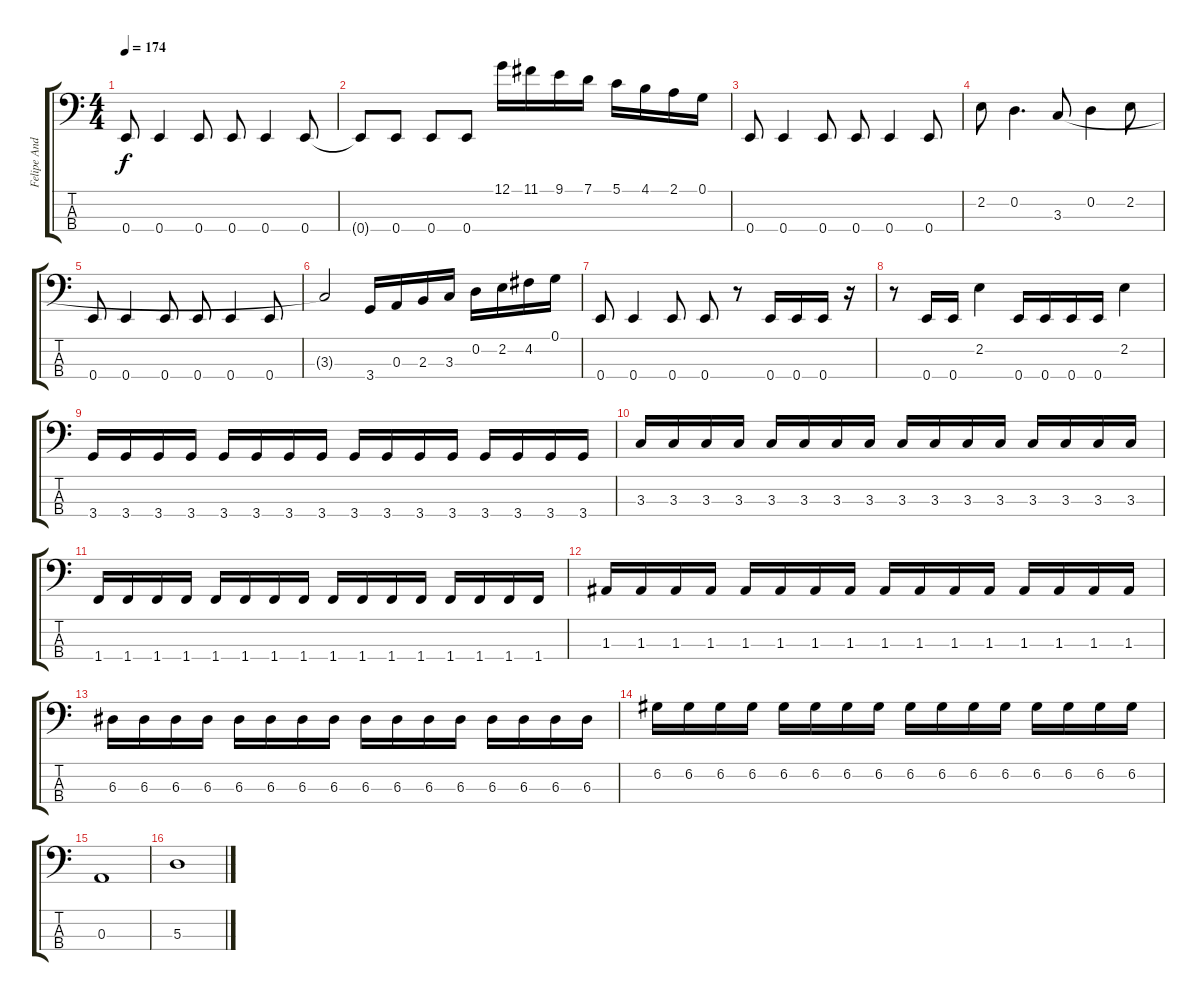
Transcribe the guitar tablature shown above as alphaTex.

\track ("Felipe Andreolli" "Felipe And") {instrument electricbassfinger}
\staff {score tabs}
\tuning (G2 D2 A1 E1) {hide}
\ts (4 4)
\tempo 174
\clef f4
\ks c
0.4.8{dy f} 0.4.4 0.4.8 0.4.8 0.4.4 0.4.8 |
0.4{t}.8 0.4.8 0.4.8 0.4.8 12.1.16 11.1.16 9.1.16 7.1.16 5.1.16 4.1.16 2.1.16 0.1.16 |
0.4.8 0.4.4 0.4.8 0.4.8 0.4.4 0.4.8 |
2.2.8 0.2.4{d} 3.3.8 0.2.4 2.2.8 |
0.4.8 0.4.4 0.4.8 0.4.8 0.4.4 0.4.8 |
3.3{t}.2 3.4.16 0.3.16 2.3.16 3.3.16 0.2.16 2.2.16 4.2.16 0.1.16 |
0.4.8 0.4.4 0.4.8 0.4.8 r.8 0.4.16 0.4.16 0.4.16 r.16 |
r.8 0.4.16 0.4.16 2.2.4 0.4.16 0.4.16 0.4.16 0.4.16 2.2.4 |
3.4.16 3.4.16 3.4.16 3.4.16 3.4.16 3.4.16 3.4.16 3.4.16 3.4.16 3.4.16 3.4.16 3.4.16 3.4.16 3.4.16 3.4.16 3.4.16 |
3.3.16 3.3.16 3.3.16 3.3.16 3.3.16 3.3.16 3.3.16 3.3.16 3.3.16 3.3.16 3.3.16 3.3.16 3.3.16 3.3.16 3.3.16 3.3.16 |
1.4.16 1.4.16 1.4.16 1.4.16 1.4.16 1.4.16 1.4.16 1.4.16 1.4.16 1.4.16 1.4.16 1.4.16 1.4.16 1.4.16 1.4.16 1.4.16 |
1.3.16 1.3.16 1.3.16 1.3.16 1.3.16 1.3.16 1.3.16 1.3.16 1.3.16 1.3.16 1.3.16 1.3.16 1.3.16 1.3.16 1.3.16 1.3.16 |
6.3.16 6.3.16 6.3.16 6.3.16 6.3.16 6.3.16 6.3.16 6.3.16 6.3.16 6.3.16 6.3.16 6.3.16 6.3.16 6.3.16 6.3.16 6.3.16 |
6.2.16 6.2.16 6.2.16 6.2.16 6.2.16 6.2.16 6.2.16 6.2.16 6.2.16 6.2.16 6.2.16 6.2.16 6.2.16 6.2.16 6.2.16 6.2.16 |
0.3.1 |
5.3.1
